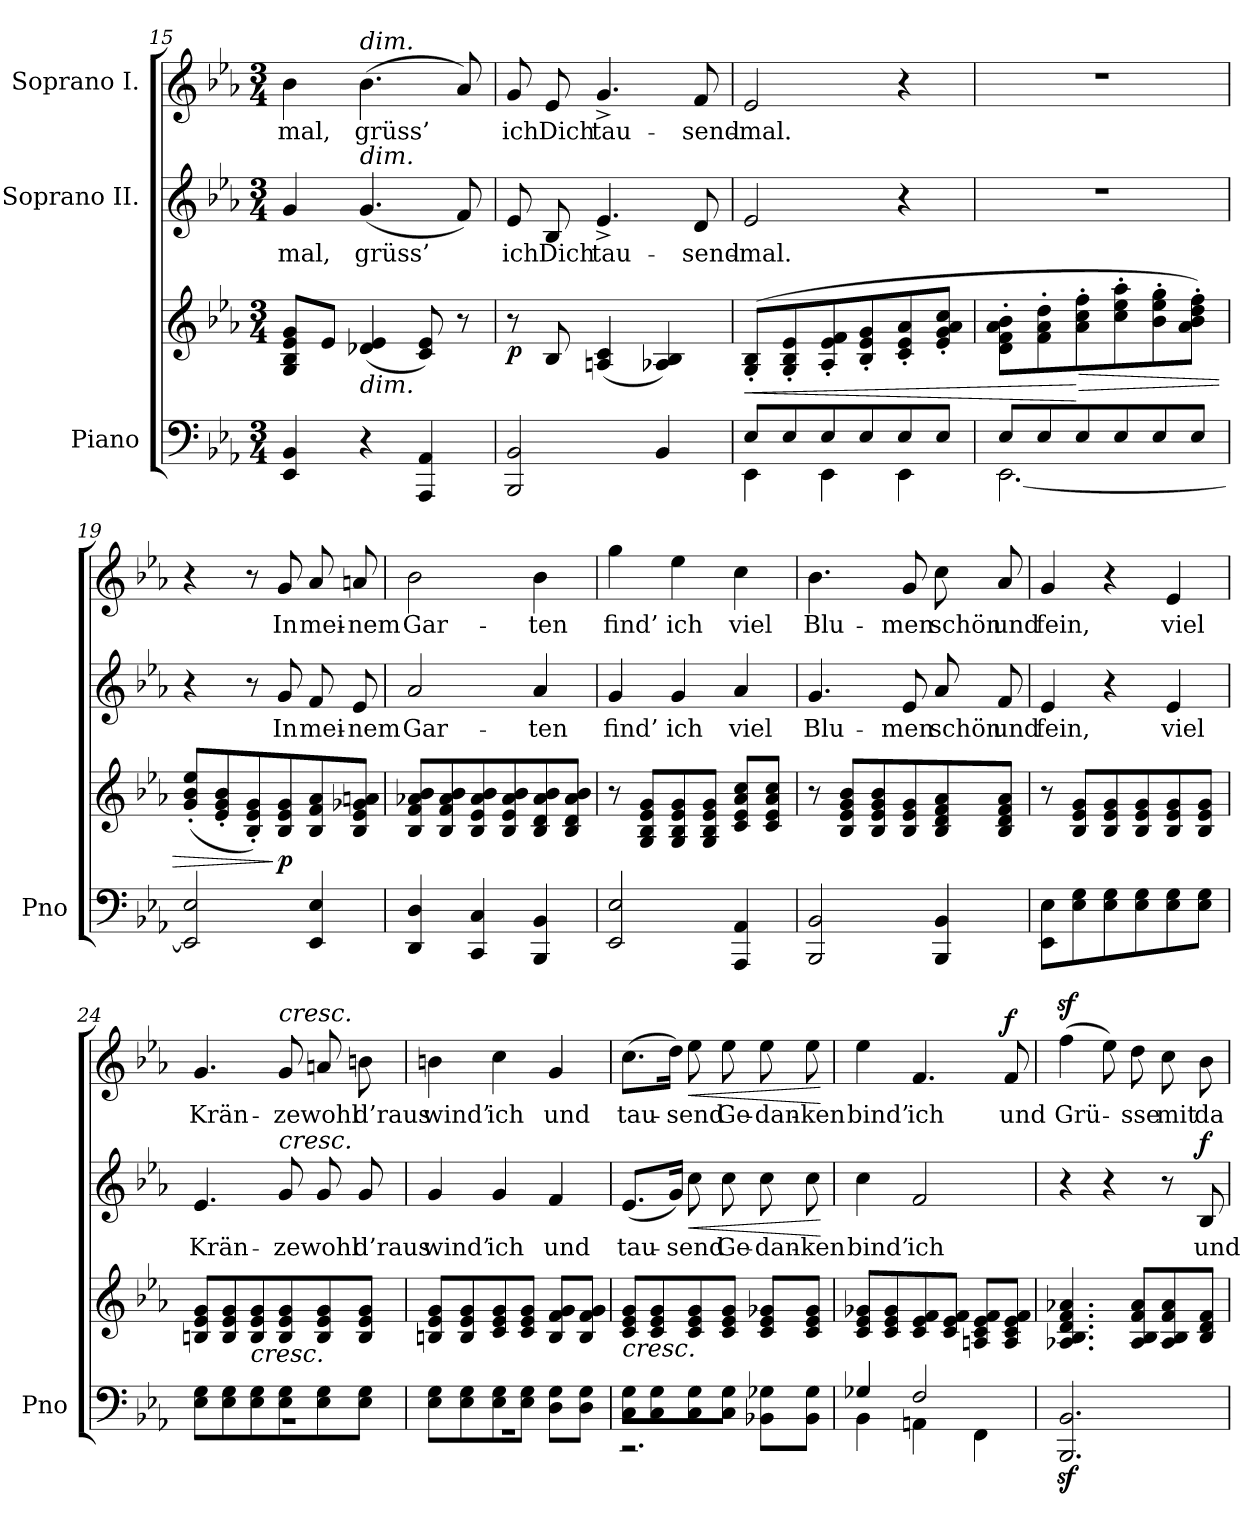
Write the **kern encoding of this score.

**kern	**kern	**dynam	**kern	**text	**dynam	**kern	**text	**dynam
*part3	*part3	*part3	*part2	*part2	*part2	*part1	*part1	*part1
*staff4	*staff3	*staff3/4	*staff2	*staff2	*staff2	*staff1	*staff1	*staff1
*I"Piano	*	*	*I"Soprano II.	*	*	*I"Soprano I.	*	*
*I'Pno	*	*	*	*	*	*	*	*
*clefF4	*clefG2	*	*clefG2	*	*	*clefG2	*	*
*k[b-e-a-]	*k[b-e-a-]	*	*k[b-e-a-]	*	*	*k[b-e-a-]	*	*
*M3/4	*M3/4	*	*M3/4	*	*	*M3/4	*	*
=15	=15	=15	=15	=15	=15	=15	=15	=15
4EE-/ 4BB-/	8G/ 8B-/ 8e-/ 8g/L	.	4g/	-mal,	.	4b-\	mal,	.
.	8e-/J	.	.	.	.	.	.	.
!	!	!	!	!	!	!LO:TX:a:i:t=dim.	!	!
!	!	!	!LO:TX:a:i:t=dim.	!	!	!	!	!
!	!LO:TX:b:i:t=dim.	!	!	!	!	!	!	!
4r	(4d-X/ 4e-/	.	(4.g/	grüss’	.	(4.b-\	grüss’	.
4AAA-/ 4AA-/	8c/ 8e-/)	.	.	.	.	.	.	.
.	8r	.	8f/)	.	.	8a-/)	.	.
=16	=16	=16	=16	=16	=16	=16	=16	=16
!	!	!LO:DY:b	!	!	!	!	!	!
2BBB-/ 2BB-/	8r	p	8e-/	ich	.	8g/	ich	.
.	8B-/	.	8B-/	Dich	.	8e-/	Dich	.
.	(4An/ 4c/	.	4.e-^/	tau-	.	4.g^/	tau-	.
4BB-/	4A-X/ 4B-/)	.	.	.	.	.	.	.
.	.	.	8d/	-send-	.	8f/	-send-	.
=17	=17	=17	=17	=17	=17	=17	=17	=17
*^	*	*	*	*	*	*	*	*
!	!	!	!LO:HP:b	!	!	!	!	!	!
8E-/L	4EE-\	(8G/'> 8B-/'>L	<	2e-/	-mal.	.	2e-/	-mal.	.
8E-/	.	8G/'> 8B-/'> 8e-/'>	.	.	.	.	.	.	.
8E-/	4EE-\	8A-/'> 8e-/'> 8f/'>	.	.	.	.	.	.	.
8E-/	.	8B-/'> 8e-/'> 8g/'>	.	.	.	.	.	.	.
8E-/	4EE-\	8c/'> 8e-/'> 8a-/'>	.	4r	.	.	4r	.	.
8E-/J	.	8e-/'> 8g/'> 8a-/'> 8cc/'>J	.	.	.	.	.	.	.
=18	=18	=18	=18	=18	=18	=18	=18	=18	=18
8E-/L	[2.EE-\	8d\' 8f\' 8a-\' 8b-\'L	.	2.r	.	.	2.r	.	.
8E-/	.	8f\' 8a-\' 8dd\'	.	.	.	.	.	.	.
!	!	!	!LO:HP:n=1:b	!	!	!	!	!	!
8E-/	.	8a-\' 8cc\' 8ff\'	[ >	.	.	.	.	.	.
8E-/	.	8cc\' 8ee-\' 8aa-\'	.	.	.	.	.	.	.
8E-/	.	8b-\' 8ee-\' 8gg\'	.	.	.	.	.	.	.
8E-/J	.	8a-\' 8b-\' 8dd\' 8ff\'J)	.	.	.	.	.	.	.
*v	*v	*	*	*	*	*	*	*	*
=19	=19	=19	=19	=19	=19	=19	=19	=19
2EE-/] 2E-/	(8g/' 8b-/' 8ee-/'L	.	4r	.	.	4r	.	.
.	8e-/' 8g/' 8b-/'	.	.	.	.	.	.	.
.	8B-/' 8e-/' 8g/')	.	8r	.	.	8r	.	.
!	!	!LO:DY:n=1:b	!	!	!	!	!	!
.	8B-/ 8e-/ 8g/	] p	8g/	In	.	8g/	In	.
4EE-/ 4E-/	8B-/ 8f/ 8a-/	.	8f/	mei-	.	8a-/	mei-	.
.	8B-/ 8e-/ 8g-X/ 8an/J	.	8e-/	-nem	.	8an/	-nem	.
=20	=20	=20	=20	=20	=20	=20	=20	=20
4DD/ 4D/	8B-/ 8f/ 8a-X/ 8b-/L	.	2a-/	Gar-	.	2b-\	Gar-	.
.	8B-/ 8f/ 8a-/ 8b-/	.	.	.	.	.	.	.
4CC/ 4C/	8B-/ 8e-/ 8a-/ 8b-/	.	.	.	.	.	.	.
.	8B-/ 8e-/ 8a-/ 8b-/	.	.	.	.	.	.	.
4BBB-/ 4BB-/	8B-/ 8d/ 8a-/ 8b-/	.	4a-/	-ten	.	4b-\	-ten	.
.	8B-/ 8d/ 8a-/ 8b-/J	.	.	.	.	.	.	.
=21	=21	=21	=21	=21	=21	=21	=21	=21
2EE-/ 2E-/	8r	.	4g/	find’	.	4gg\	find’	.
.	8G/ 8B-/ 8e-/ 8g/L	.	.	.	.	.	.	.
.	8G/ 8B-/ 8e-/ 8g/	.	4g/	ich	.	4ee-\	ich	.
.	8G/ 8B-/ 8e-/ 8g/J	.	.	.	.	.	.	.
4AAA-/ 4AA-/	8c/ 8e-/ 8a-/ 8cc/L	.	4a-/	viel	.	4cc\	viel	.
.	8c/ 8e-/ 8a-/ 8cc/J	.	.	.	.	.	.	.
=22	=22	=22	=22	=22	=22	=22	=22	=22
2BBB-/ 2BB-/	8r	.	4.g/	Blu-	.	4.b-\	Blu-	.
.	8B-/ 8e-/ 8g/ 8b-/L	.	.	.	.	.	.	.
.	8B-/ 8e-/ 8g/ 8b-/	.	.	.	.	.	.	.
.	8B-/ 8e-/ 8g/	.	8e-/	-men	.	8g/	-men	.
4BBB-/ 4BB-/	8B-/ 8d/ 8f/ 8a-/	.	8a-/	schön	.	8cc\	schön	.
.	8B-/ 8d/ 8f/ 8a-/J	.	8f/	und	.	8a-/	und	.
=23	=23	=23	=23	=23	=23	=23	=23	=23
8EE-\ 8E-\L	8r	.	4e-/	fein,	.	4g/	fein,	.
8E-\ 8G\	8B-/ 8e-/ 8g/L	.	.	.	.	.	.	.
8E-\ 8G\	8B-/ 8e-/ 8g/	.	4r	.	.	4r	.	.
8E-\ 8G\	8B-/ 8e-/ 8g/	.	.	.	.	.	.	.
8E-\ 8G\	8B-/ 8e-/ 8g/	.	4e-/	viel	.	4e-/	viel	.
8E-\ 8G\J	8B-/ 8e-/ 8g/J	.	.	.	.	.	.	.
=24	=24	=24	=24	=24	=24	=24	=24	=24
*^	*	*	*	*	*	*	*	*
8E-\ 8G\L	2.r	8Bn/ 8e-/ 8g/L	.	4.e-/	Krän-	.	4.g/	Krän-	.
8E-\ 8G\	.	8B/ 8e-/ 8g/	.	.	.	.	.	.	.
!	!	!LO:TX:b:i:t=cresc.	!	!	!	!	!	!	!
8E-\ 8G\	.	8B/ 8e-/ 8g/	.	.	.	.	.	.	.
!	!	!	!	!	!	!	!LO:TX:a:i:t=cresc.	!	!
!	!	!	!	!LO:TX:a:i:t=cresc.	!	!	!	!	!
8E-\ 8G\	.	8B/ 8e-/ 8g/	.	8g/	-ze	.	8g/	-ze	.
8E-\ 8G\	.	8B/ 8e-/ 8g/	.	8g/	wohl	.	8an/	wohl	.
8E-\ 8G\J	.	8B/ 8e-/ 8g/J	.	8g/	d’raus	.	8bn\	d’raus	.
=25	=25	=25	=25	=25	=25	=25	=25	=25	=25
8E-\ 8G\L	2.r	8Bn/ 8e-/ 8g/L	.	4g/	wind’	.	4bn\	wind’	.
8E-\ 8G\	.	8B/ 8e-/ 8g/	.	.	.	.	.	.	.
8E-\ 8G\	.	8c/ 8e-/ 8g/	.	4g/	ich	.	4cc\	ich	.
8E-\ 8G\J	.	8c/ 8e-/ 8g/J	.	.	.	.	.	.	.
8D\ 8G\L	.	8B/ 8f/ 8g/L	.	4f/	und	.	4g/	und	.
8D\ 8G\J	.	8B/ 8f/ 8g/J	.	.	.	.	.	.	.
=26	=26	=26	=26	=26	=26	=26	=26	=26	=26
!	!	!LO:TX:b:i:t=cresc.	!	!	!	!	!	!	!
8C\ 8G\L	2.r	8c/ 8e-/ 8g/L	.	(8.e-/L	tau-	.	(8.cc\L	tau-	.
8C\ 8G\	.	8c/ 8e-/ 8g/	.	.	.	.	.	.	.
.	.	.	.	16g/Jk)	.	.	16dd\Jk)	.	.
!	!	!	!	!	!	!LO:HP:b	!	!	!LO:HP:b
8C\ 8G\	.	8c/ 8e-/ 8g/	.	8cc\	-send	<	8ee-\	-send	<
8C\ 8G\J	.	8c/ 8e-/ 8g/J	.	8cc\	Ge-	.	8ee-\	Ge-	.
8BB-X\ 8G-X\L	.	8c/ 8e-/ 8g-X/L	.	8cc\	-dan-	.	8ee-\	-dan-	.
8BB-\ 8G-\J	.	8c/ 8e-/ 8g-/J	.	8cc\	-ken	.	8ee-\	-ken	.
*v	*v	*	*	*	*	*	*	*	*
.	.	.	.	.	[	.	.	[
=27	=27	=27	=27	=27	=27	=27	=27	=27
*^	*	*	*	*	*	*	*	*
4G-X/	4BB-\	8c/ 8e-/ 8g-X/L	.	4cc\	bind’	.	4ee-\	bind’	.
.	.	8c/ 8e-/ 8g-/	.	.	.	.	.	.	.
2F/	4AAn\	8c/ 8e-/ 8f/	.	2f/	ich	.	4.f/	ich	.
.	.	8c/ 8e-/ 8f/J	.	.	.	.	.	.	.
.	4FF\	8An/ 8c/ 8e-/ 8f/L	.	.	.	.	.	.	.
!	!	!	!	!	!	!	!	!	!LO:DY:a
.	.	8A/ 8c/ 8e-/ 8f/J	.	.	.	.	8f/	und	f
*v	*v	*	*	*	*	*	*	*	*
=28	=28	=28	=28	=28	=28	=28	=28	=28
2.BBB-/z> 2.BB-/z>	4.A-X/ 4.B-/ 4.d/ 4.f/ 4.a-X/	.	4r	.	.	(4ffz>\	Grü-	.
.	.	.	4r	.	.	8ee-\)	.	.
.	8A-/ 8B-/ 8f/ 8a-/L	.	.	.	.	8dd\	-sse	.
.	8A-/ 8B-/ 8f/ 8a-/	.	8r	.	.	8cc\	mit	.
!	!	!	!	!	!LO:DY:a	!	!	!
.	8B-/ 8d/ 8f/J	.	8B-/	und	f	8b-\	da-	.
=	=	=	=	=	=	=	=	=
*-	*-	*-	*-	*-	*-	*-	*-	*-
